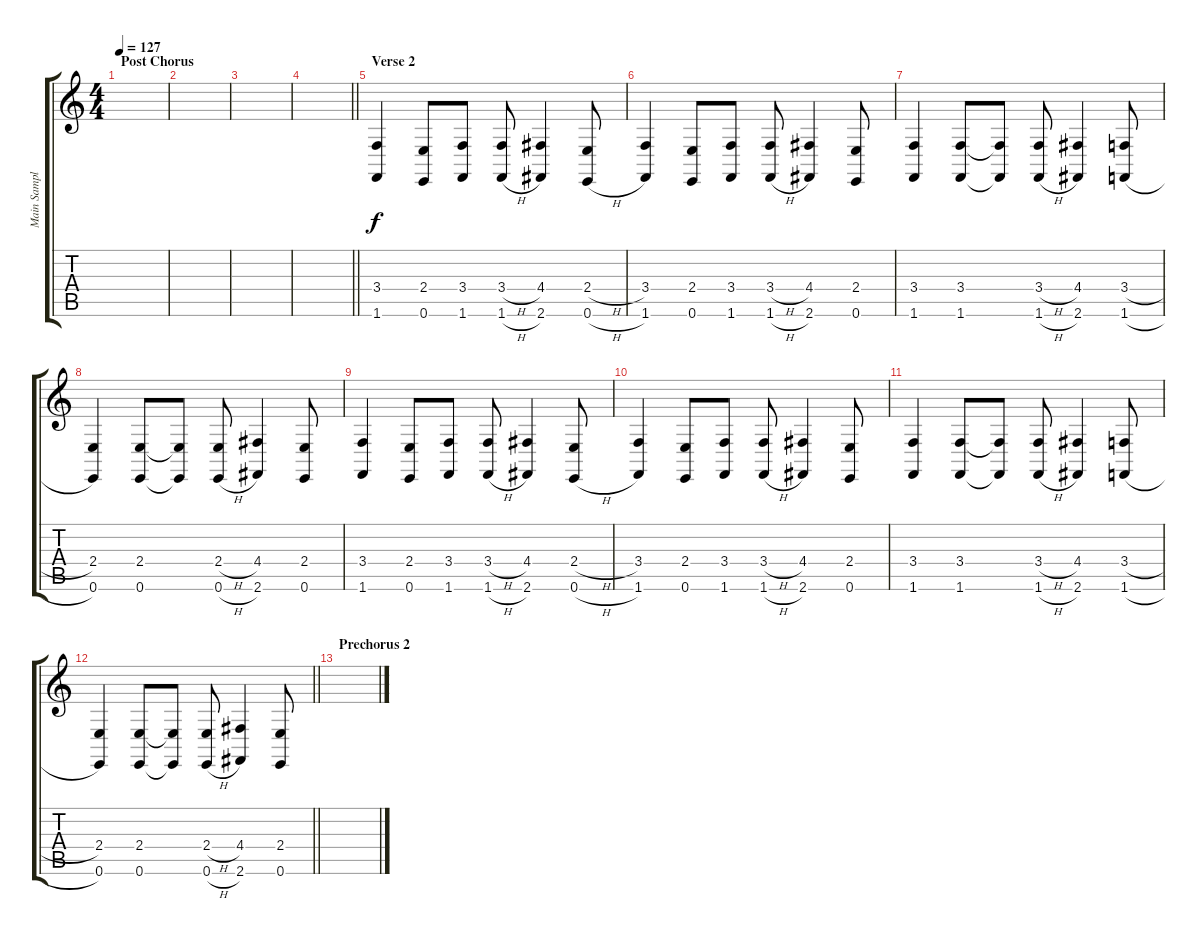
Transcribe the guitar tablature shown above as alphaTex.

\track ("Main Sample" "Main Sampl") {instrument lead2sawtooth}
\staff {score tabs}
\tuning (E4 B3 G3 D3 A2 E2) {hide}
\ts (4 4)
\section ("" "Post Chorus")
\tempo 127
\clef g2
\ks c
|
|
|
\barLineRight lightlight
|
\section ("" "Verse 2")
(3.4 1.6).4 (2.4 0.6).8 (3.4 1.6).8 (3.4{h} 1.6{h}).8 (4.4 2.6).4 (2.4{h} 0.6{h}).8 |
(3.4 1.6).4 (2.4 0.6).8 (3.4 1.6).8 (3.4{h} 1.6{h}).8 (4.4 2.6).4 (2.4 0.6).8 |
(3.4 1.6).4 (3.4 1.6).8 (3.4{t} 1.6{t}).8 (3.4{h} 1.6{h}).8 (4.4 2.6).4 (3.4{h} 1.6{h}).8 |
(2.4 0.6).4 (2.4 0.6).8 (2.4{t} 0.6{t}).8 (2.4{h} 0.6{h}).8 (4.4 2.6).4 (2.4 0.6).8 |
(3.4 1.6).4 (2.4 0.6).8 (3.4 1.6).8 (3.4{h} 1.6{h}).8 (4.4 2.6).4 (2.4{h} 0.6{h}).8 |
(3.4 1.6).4 (2.4 0.6).8 (3.4 1.6).8 (3.4{h} 1.6{h}).8 (4.4 2.6).4 (2.4 0.6).8 |
(3.4 1.6).4 (3.4 1.6).8 (3.4{t} 1.6{t}).8 (3.4{h} 1.6{h}).8 (4.4 2.6).4 (3.4{h} 1.6{h}).8 |
\barLineRight lightlight
(2.4 0.6).4 (2.4 0.6).8 (2.4{t} 0.6{t}).8 (2.4{h} 0.6{h}).8 (4.4 2.6).4 (2.4 0.6).8 |
\section ("" "Prechorus 2")
